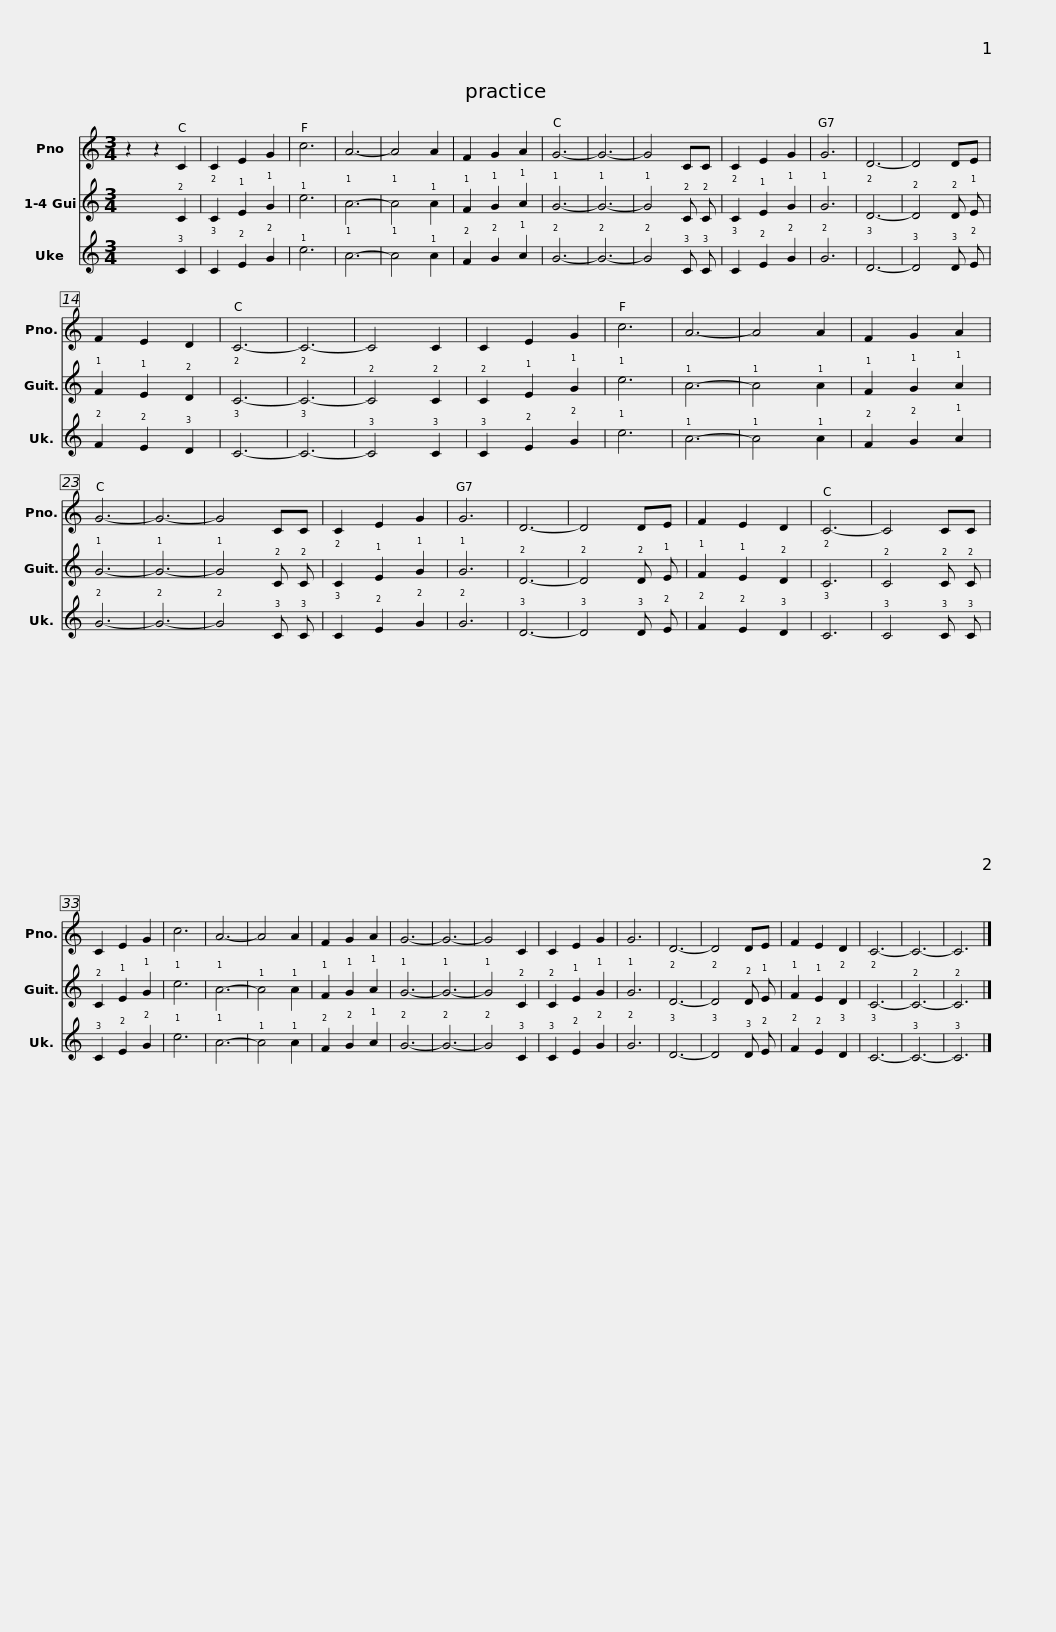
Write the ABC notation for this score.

X:1
%%score 1 2 3
L:1/8
M:3/4
I:linebreak $
K:C
V:1 treble
V:2 tab stafflines=4 strings="E2,A2,D3,G3,B3,E4 nostems"
V:3 tab stafflines=4 strings="G4,C4,E4,A4 nostems"
V:1
 z2 z2 C2 | C2 E2 G2 | c6 | A6- | A4 A2 | %5
 F2 G2 A2 | G6- | G6- |$ G4 CC | C2 E2 G2 | %10
 G6 | D6- | D4 DE | F2 E2 D2 | C6- | %15
 C6- | C4 C2 |$ C2 E2 G2 | c6 | A6- | %20
 A4 A2 | F2 G2 A2 | G6- | G6- | G4 CC | %25
 C2 E2 G2 |$ G6 | D6- | D4 DE | F2 E2 D2 | %30
 C6- | C4 CC | C2 E2 G2 | c6 | A6- |$ %35
 A4 A2 | F2 G2 A2 | G6- | G6- | G4 C2 | %40
 C2 E2 G2 | G6 | D6- | D4 DE |$ F2 E2 D2 | %45
 C6- | C6- | C6 |] %48
V:2
 x2 x2 !2!C2 | !2!C2 !1!E2 !1!G2 | !1!c6 | !1!A6- | !1!A4 !1!A2 | %5
 !1!F2 !1!G2 !1!A2 | !1!G6- | !1!G6- |$ !1!G4 !2!C !2!C | !2!C2 !1!E2 !1!G2 | %10
 !1!G6 | !2!D6- | !2!D4 !2!D !1!E | !1!F2 !1!E2 !2!D2 | !2!C6- | %15
 !2!C6- | !2!C4 !2!C2 |$ !2!C2 !1!E2 !1!G2 | !1!c6 | !1!A6- | %20
 !1!A4 !1!A2 | !1!F2 !1!G2 !1!A2 | !1!G6- | !1!G6- | !1!G4 !2!C !2!C | %25
 !2!C2 !1!E2 !1!G2 |$ !1!G6 | !2!D6- | !2!D4 !2!D !1!E | !1!F2 !1!E2 !2!D2 | %30
 !2!C6 | !2!C4 !2!C !2!C | !2!C2 !1!E2 !1!G2 | !1!c6 | !1!A6- |$ %35
 !1!A4 !1!A2 | !1!F2 !1!G2 !1!A2 | !1!G6- | !1!G6- | !1!G4 !2!C2 | %40
 !2!C2 !1!E2 !1!G2 | !1!G6 | !2!D6- | !2!D4 !2!D !1!E |$ !1!F2 !1!E2 !2!D2 | %45
 !2!C6- | !2!C6- | !2!C6 |] %48
V:3
 x2 x2 !3!C2 | !3!C2 !2!E2 !2!G2 | !1!c6 | !1!A6- | !1!A4 !1!A2 | %5
 !2!F2 !2!G2 !1!A2 | !2!G6- | !2!G6- |$ !2!G4 !3!C !3!C | !3!C2 !2!E2 !2!G2 | %10
 !2!G6 | !3!D6- | !3!D4 !3!D !2!E | !2!F2 !2!E2 !3!D2 | !3!C6- | %15
 !3!C6- | !3!C4 !3!C2 |$ !3!C2 !2!E2 !2!G2 | !1!c6 | !1!A6- | %20
 !1!A4 !1!A2 | !2!F2 !2!G2 !1!A2 | !2!G6- | !2!G6- | !2!G4 !3!C !3!C | %25
 !3!C2 !2!E2 !2!G2 |$ !2!G6 | !3!D6- | !3!D4 !3!D !2!E | !2!F2 !2!E2 !3!D2 | %30
 !3!C6 | !3!C4 !3!C !3!C | !3!C2 !2!E2 !2!G2 | !1!c6 | !1!A6- |$ %35
 !1!A4 !1!A2 | !2!F2 !2!G2 !1!A2 | !2!G6- | !2!G6- | !2!G4 !3!C2 | %40
 !3!C2 !2!E2 !2!G2 | !2!G6 | !3!D6- | !3!D4 !3!D !2!E |$ !2!F2 !2!E2 !3!D2 | %45
 !3!C6- | !3!C6- | !3!C6 |] %48
